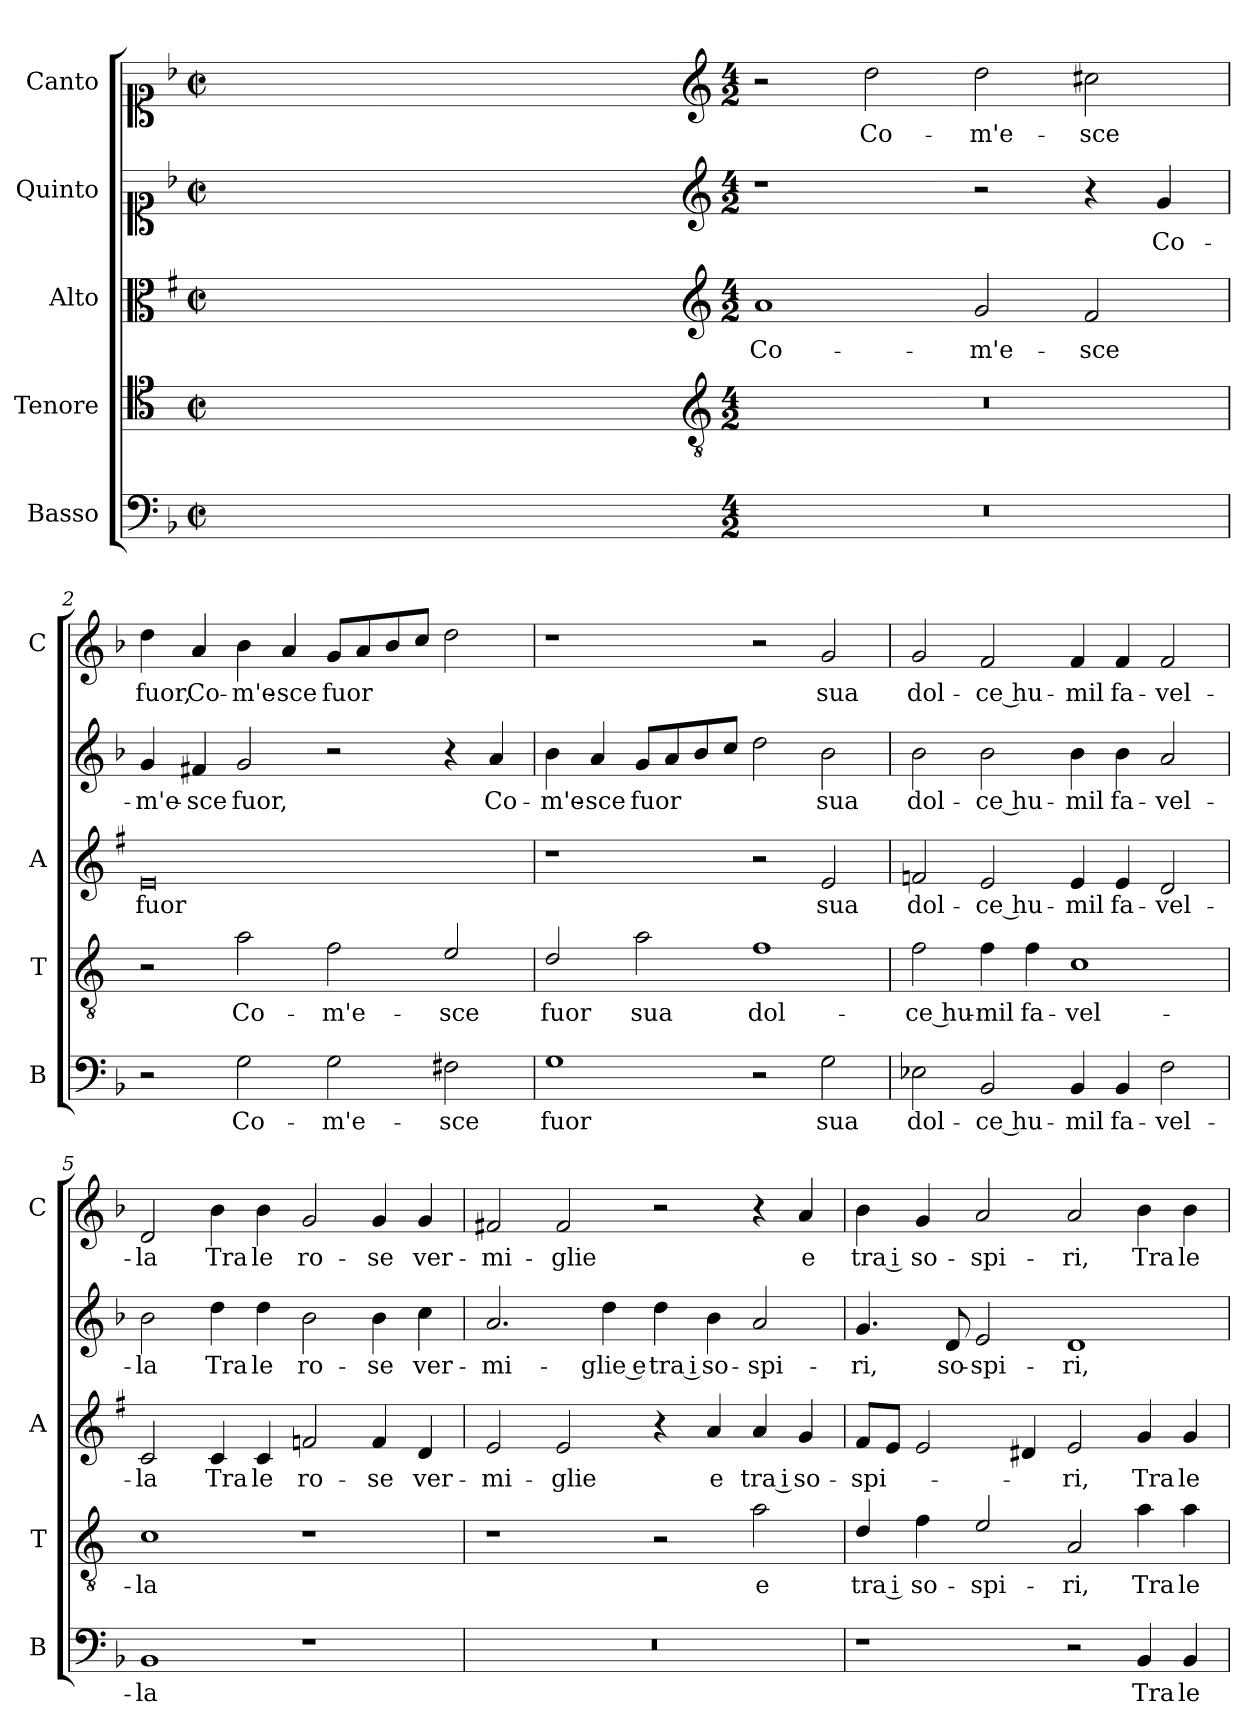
**kern	**text	**kern	**text	**kern	**text	**kern	**text	**kern	**text
*part5	*part5	*part4	*part4	*part3	*part3	*part2	*part2	*part1	*part1
*staff5	*staff5	*staff4	*staff4	*staff3	*staff3	*staff2	*staff2	*staff1	*staff1
*I"Basso	*	*I"Tenore	*	*I"Alto	*	*I"Quinto	*	*I"Canto	*
*I'B	*	*I'T	*	*I'A	*	*	*	*I'C	*
*clefF4	*	*clefC4	*	*clefC3	*	*clefC1	*	*clefC1	*
*	*	*ITrd4c7	*	*ITrd1c2	*	*	*	*	*
*k[b-]	*	*k[b-]	*	*k[b-]	*	*k[b-]	*	*k[b-]	*
*F:	*	*F:	*	*F:	*	*F:	*	*F:	*
*M2/2	*	*M2/2	*	*M2/2	*	*M2/2	*	*M2/2	*
*met(c|)	*	*met(c|)	*	*met(c|)	*	*met(c|)	*	*met(c|)	*
=	=	=	=	=	=	=	=	=	=
1ryy	.	1ryy	.	1ryy	.	1ryy	.	1ryy	.
=1X-	=1X-	=1X-	=1X-	=1X-	=1X-	=1X-	=1X-	=1X-	=1X-
4ryy	.	4ryy	.	4ryy	.	4ryy	.	4ryy	.
4ryy	.	4ryy	.	4ryy	.	4ryy	.	4ryy	.
4ryy	.	4ryy	.	4ryy	.	4ryy	.	4ryy	.
4ryy	.	4ryy	.	4ryy	.	4ryy	.	4ryy	.
=1-	=1-	=1-	=1-	=1-	=1-	=1-	=1-	=1-	=1-
*	*	*clefGv2	*	*clefG2	*	*clefG2	*	*clefG2	*
*M4/2	*	*M4/2	*	*M4/2	*	*M4/2	*	*M4/2	*
!	!	!	!	!	!LO:LY:b	!	!	!	!
0r	.	0r	.	1g	Co-	1r	.	2r	.
!	!	!	!	!	!	!	!	!	!LO:LY:b
.	.	.	.	.	.	.	.	2dd\	Co-
!	!	!	!	!	!LO:LY:b	!	!	!	!LO:LY:b
.	.	.	.	2f/	-m'e-	2r	.	2dd\	-m'e-
!	!	!	!	!	!LO:LY:b	!	!	!	!LO:LY:b
.	.	.	.	2e/	-sce	4r	.	2cc#X\	-sce
!	!	!	!	!	!	!	!LO:LY:b	!	!
.	.	.	.	.	.	4g/	Co-	.	.
=2	=2	=2	=2	=2	=2	=2	=2	=2	=2
!	!	!	!	!	!LO:LY:b	!	!LO:LY:b	!	!LO:LY:b
2r	.	2r	.	0d	fuor	4g/	-m'e-	4dd\	fuor,
!	!	!	!	!	!	!	!LO:LY:b	!	!LO:LY:b
.	.	.	.	.	.	4f#X/	-sce	4a/	Co-
!	!LO:LY:b	!	!LO:LY:b	!	!	!	!LO:LY:b	!	!LO:LY:b
2G\	Co-	2d\	Co-	.	.	2g/	fuor,	4b-\	-m'e-
!	!	!	!	!	!	!	!	!	!LO:LY:b
.	.	.	.	.	.	.	.	4a/	-sce
!	!LO:LY:b	!	!LO:LY:b	!	!	!	!	!	!LO:LY:b
2G\	-m'e-	2B-\	-m'e-	.	.	2r	.	8g/L	fuor
.	.	.	.	.	.	.	.	8a/	.
.	.	.	.	.	.	.	.	8b-/	.
.	.	.	.	.	.	.	.	8cc/J	.
!	!LO:LY:b	!	!LO:LY:b	!	!	!	!	!	!
2F#X\	-sce	2A/	-sce	.	.	4r	.	2dd\	.
!	!	!	!	!	!	!	!LO:LY:b	!	!
.	.	.	.	.	.	4a/	Co-	.	.
=3	=3	=3	=3	=3	=3	=3	=3	=3	=3
!	!LO:LY:b	!	!LO:LY:b	!	!	!	!LO:LY:b	!	!
1G	fuor	2G/	fuor	1r	.	4b-\	-m'e-	1r	.
!	!	!	!	!	!	!	!LO:LY:b	!	!
.	.	.	.	.	.	4a/	-sce	.	.
!	!	!	!LO:LY:b	!	!	!	!LO:LY:b	!	!
.	.	2d\	sua	.	.	8g/L	fuor	.	.
.	.	.	.	.	.	8a/	.	.	.
.	.	.	.	.	.	8b-/	.	.	.
.	.	.	.	.	.	8cc/J	.	.	.
!	!	!	!LO:LY:b	!	!	!	!	!	!
2r	.	1B-	dol-	2r	.	2dd\	.	2r	.
!	!LO:LY:b	!	!	!	!LO:LY:b	!	!LO:LY:b	!	!LO:LY:b
2G\	sua	.	.	2d/	sua	2b-\	sua	2g/	sua
!!LO:LB:g=z
=4	=4	=4	=4	=4	=4	=4	=4	=4	=4
!	!LO:LY:b	!	!LO:LY:b	!	!LO:LY:b	!	!LO:LY:b	!	!LO:LY:b
2E-X\	dol-	2B-\	-ce hu-	2e-X/	dol-	2b-\	dol-	2g/	dol-
!	!LO:LY:b	!	!LO:LY:b	!	!LO:LY:b	!	!LO:LY:b	!	!LO:LY:b
2BB-/	-ce hu-	4B-\	-mil	2d/	-ce hu-	2b-\	-ce hu-	2f/	-ce hu-
!	!	!	!LO:LY:b	!	!	!	!	!	!
.	.	4B-\	fa-	.	.	.	.	.	.
!	!LO:LY:b	!	!LO:LY:b	!	!LO:LY:b	!	!LO:LY:b	!	!LO:LY:b
4BB-/	-mil	1F	-vel-	4d/	-mil	4b-\	-mil	4f/	-mil
!	!LO:LY:b	!	!	!	!LO:LY:b	!	!LO:LY:b	!	!LO:LY:b
4BB-/	fa-	.	.	4d/	fa-	4b-\	fa-	4f/	fa-
!	!LO:LY:b	!	!	!	!LO:LY:b	!	!LO:LY:b	!	!LO:LY:b
2F\	-vel-	.	.	2c/	-vel-	2a/	-vel-	2f/	-vel-
=5	=5	=5	=5	=5	=5	=5	=5	=5	=5
!	!LO:LY:b	!	!LO:LY:b	!	!LO:LY:b	!	!LO:LY:b	!	!LO:LY:b
1BB-	-la	1F	-la	2B-/	-la	2b-\	-la	2d/	-la
!	!	!	!	!	!LO:LY:b	!	!LO:LY:b	!	!LO:LY:b
.	.	.	.	4B-/	Tra	4dd\	Tra	4b-\	Tra
!	!	!	!	!	!LO:LY:b	!	!LO:LY:b	!	!LO:LY:b
.	.	.	.	4B-/	le	4dd\	le	4b-\	le
!	!	!	!	!	!LO:LY:b	!	!LO:LY:b	!	!LO:LY:b
1r	.	1r	.	2e-X/	ro-	2b-\	ro-	2g/	ro-
!	!	!	!	!	!LO:LY:b	!	!LO:LY:b	!	!LO:LY:b
.	.	.	.	4e-/	-se	4b-\	-se	4g/	-se
!	!	!	!	!	!LO:LY:b	!	!LO:LY:b	!	!LO:LY:b
.	.	.	.	4c/	ver-	4cc\	ver-	4g/	ver-
=6	=6	=6	=6	=6	=6	=6	=6	=6	=6
!	!	!	!	!	!LO:LY:b	!	!LO:LY:b	!	!LO:LY:b
0r	.	1r	.	2d/	-mi-	2.a/	-mi-	2f#X/	-mi-
!	!	!	!	!	!LO:LY:b	!	!	!	!LO:LY:b
.	.	.	.	2d/	-glie	.	.	2f#/	-glie
!	!	!	!	!	!	!	!LO:LY:b	!	!
.	.	.	.	.	.	4dd\	-glie e	.	.
!	!	!	!	!	!	!	!LO:LY:b	!	!
.	.	2r	.	4r	.	4dd\	tra i	2r	.
!	!	!	!	!	!LO:LY:b	!	!LO:LY:b	!	!
.	.	.	.	4g/	e	4b-\	so-	.	.
!	!	!	!LO:LY:b	!	!LO:LY:b	!	!LO:LY:b	!	!
.	.	2d\	e	4g/	tra i	2a/	-spi-	4r	.
!	!	!	!	!	!LO:LY:b	!	!	!	!LO:LY:b
.	.	.	.	4f/	so-	.	.	4a/	e
=7	=7	=7	=7	=7	=7	=7	=7	=7	=7
!	!	!	!LO:LY:b	!	!LO:LY:b	!	!LO:LY:b	!	!LO:LY:b
1r	.	4G/	tra i	8e/L	-spi-	4.g/	-ri,	4b-\	tra i
.	.	.	.	8d/J	.	.	.	.	.
!	!	!	!LO:LY:b	!	!	!	!	!	!LO:LY:b
.	.	4B-\	so-	2d/	.	.	.	4g/	so-
!	!	!	!	!	!	!	!LO:LY:b	!	!
.	.	.	.	.	.	8d/	so-	.	.
!	!	!	!LO:LY:b	!	!	!	!LO:LY:b	!	!LO:LY:b
.	.	2A/	-spi-	.	.	2e/	-spi-	2a/	-spi-
.	.	.	.	4c#X/	.	.	.	.	.
!	!	!	!LO:LY:b	!	!LO:LY:b	!	!LO:LY:b	!	!LO:LY:b
2r	.	2D/	-ri,	2d/	-ri,	1d	-ri,	2a/	-ri,
!	!LO:LY:b	!	!LO:LY:b	!	!LO:LY:b	!	!	!	!LO:LY:b
4BB-/	Tra	4d\	Tra	4f/	Tra	.	.	4b-\	Tra
!	!LO:LY:b	!	!LO:LY:b	!	!LO:LY:b	!	!	!	!LO:LY:b
4BB-/	le	4d\	le	4f/	le	.	.	4b-\	le
=	=	=	=	=	=	=	=	=	=
*-	*-	*-	*-	*-	*-	*-	*-	*-	*-
